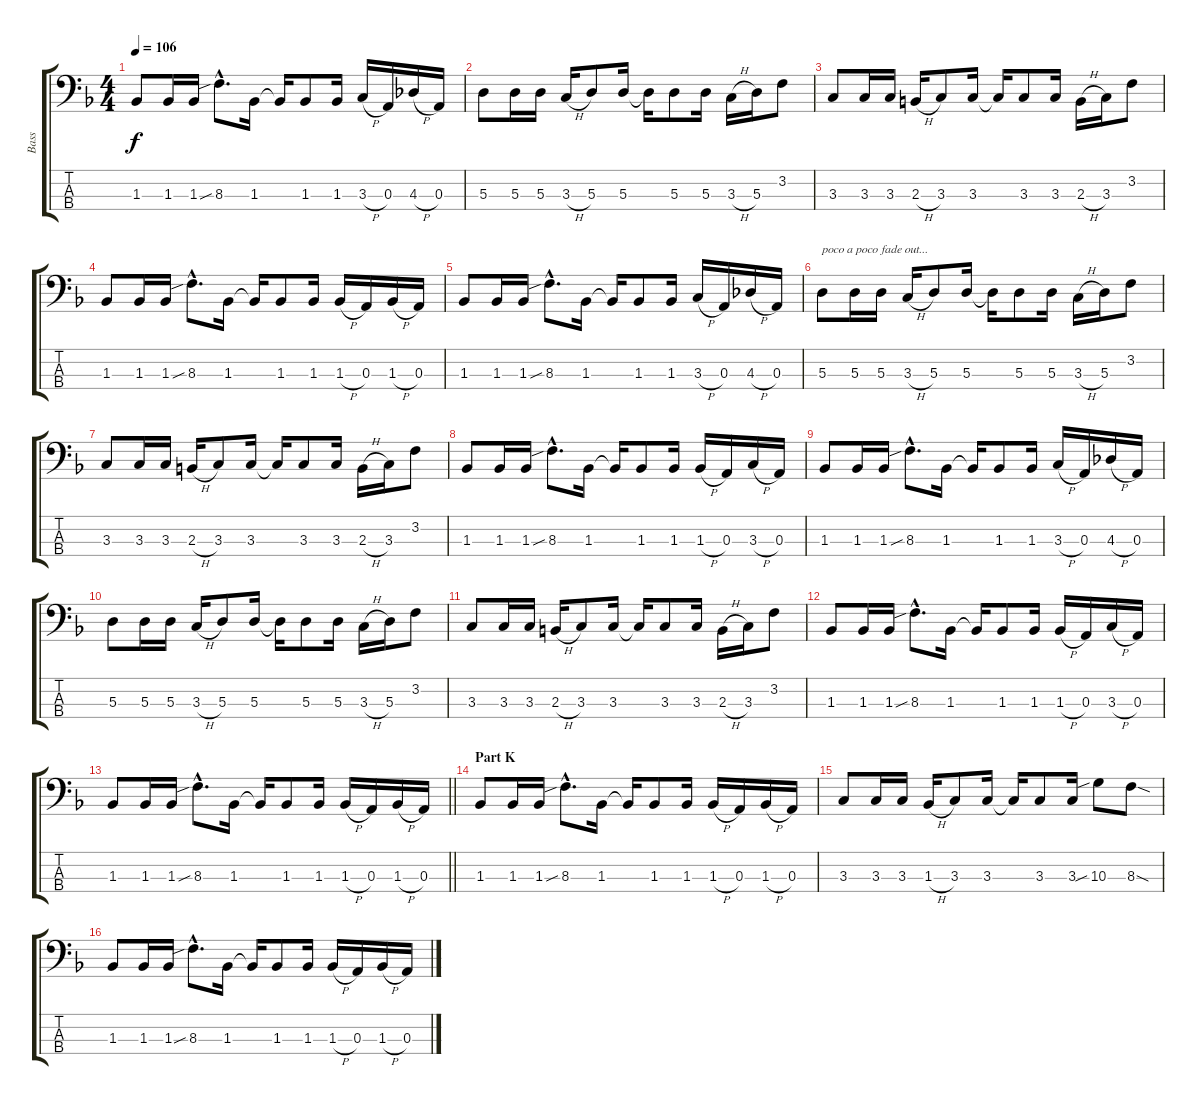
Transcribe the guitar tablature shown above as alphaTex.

\track ("Bass" "Bass") {instrument electricbasspick}
\staff {score tabs}
\tuning (G2 D2 A1 D1) {hide}
\ts (4 4)
\tempo 106
\clef f4
\ks f
1.3.8{dy f} 1.3.16 1.3.16 8.3{sib hac}.8{d} 1.3.16 1.3{t}.16 1.3.8 1.3.16 3.3{h}.16 0.3.16 4.3{h}.16 0.3.16 |
5.3.8 5.3.16 5.3.16 3.3{h}.16 5.3.8 5.3.16 5.3{t}.16 5.3.8 5.3.16 3.3{h}.16 5.3.16 3.2.8 |
3.3.8 3.3.16 3.3.16 2.3{h}.16 3.3.8 3.3.16 3.3{t}.16 3.3.8 3.3.16 2.3{h}.16 3.3.16 3.2.8 |
1.3.8 1.3.16 1.3.16 8.3{sib hac}.8{d} 1.3.16 1.3{t}.16 1.3.8 1.3.16 1.3{h}.16 0.3.16 1.3{h}.16 0.3.16 |
1.3.8 1.3.16 1.3.16 8.3{sib hac}.8{d} 1.3.16 1.3{t}.16 1.3.8 1.3.16 3.3{h}.16 0.3.16 4.3{h}.16 0.3.16 |
5.3.8{txt "poco a poco fade out..."} 5.3.16 5.3.16 3.3{h}.16 5.3.8 5.3.16 5.3{t}.16 5.3.8 5.3.16 3.3{h}.16 5.3.16 3.2.8 |
3.3.8{volume 13} 3.3.16 3.3.16 2.3{h}.16 3.3.8 3.3.16 3.3{t}.16 3.3.8 3.3.16 2.3{h}.16 3.3.16 3.2.8 |
1.3.8{volume 12} 1.3.16 1.3.16 8.3{sib hac}.8{d} 1.3.16 1.3{t}.16 1.3.8 1.3.16 1.3{h}.16 0.3.16 3.3{h}.16 0.3.16 |
1.3.8{volume 11} 1.3.16 1.3.16 8.3{sib hac}.8{d} 1.3.16 1.3{t}.16 1.3.8 1.3.16 3.3{h}.16 0.3.16 4.3{h}.16 0.3.16 |
5.3.8{volume 10} 5.3.16 5.3.16 3.3{h}.16 5.3.8 5.3.16 5.3{t}.16 5.3.8 5.3.16 3.3{h}.16 5.3.16 3.2.8 |
3.3.8 3.3.16 3.3.16 2.3{h}.16 3.3.8 3.3.16 3.3{t}.16 3.3.8 3.3.16 2.3{h}.16 3.3.16 3.2.8 |
1.3.8{volume 9} 1.3.16 1.3.16 8.3{sib hac}.8{d} 1.3.16 1.3{t}.16 1.3.8 1.3.16 1.3{h}.16 0.3.16 3.3{h}.16 0.3.16 |
\barLineRight lightlight
1.3.8 1.3.16 1.3.16 8.3{sib hac}.8{d} 1.3.16 1.3{t}.16 1.3.8 1.3.16 1.3{h}.16 0.3.16 1.3{h}.16 0.3.16 |
\section ("" "Part K")
1.3.8{volume 8} 1.3.16 1.3.16 8.3{sib hac}.8{d} 1.3.16 1.3{t}.16 1.3.8 1.3.16 1.3{h}.16 0.3.16 1.3{h}.16 0.3.16 |
3.3.8 3.3.16 3.3.16 1.3{h}.16 3.3.8 3.3.16 3.3{t}.16 3.3.8 3.3.16 10.3{sib}.8 8.3{sod}.8 |
1.3.8{volume 7} 1.3.16 1.3.16 8.3{sib hac}.8{d} 1.3.16 1.3{t}.16 1.3.8 1.3.16 1.3{h}.16 0.3.16 1.3{h}.16 0.3.16
